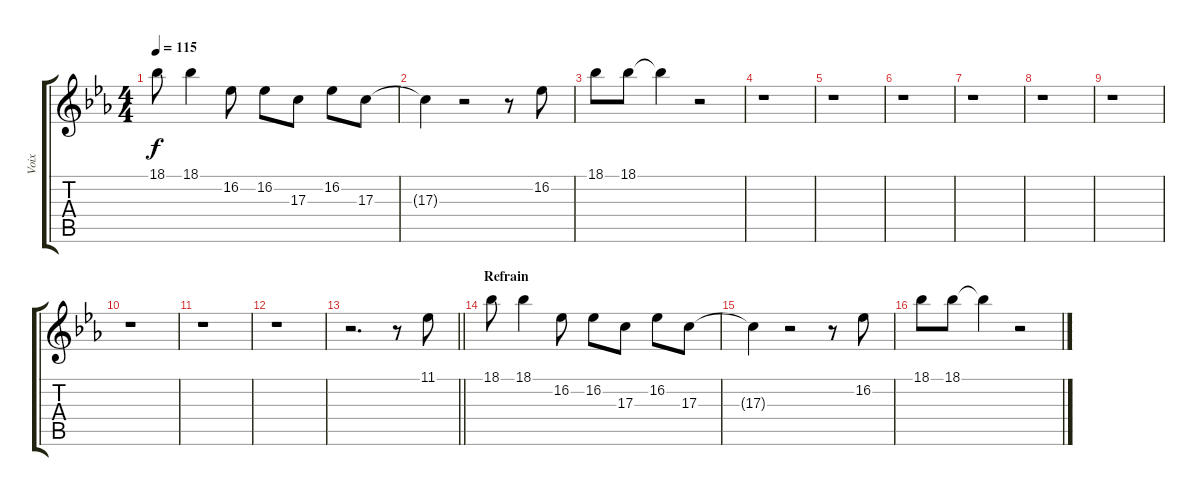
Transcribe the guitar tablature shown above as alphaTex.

\track ("Voix" "Voix") {instrument flute}
\staff {score tabs}
\tuning (E4 B3 G3 D3 A2 E2) {hide}
\ts (4 4)
\tempo 115
\clef g2
\ks eb
18.1.8{dy f} 18.1.4 16.2.8 16.2.8 17.3.8 16.2.8 17.3.8 |
17.3{t}.4 r.2 r.8 16.2.8 |
18.1.8 18.1.8 18.1{t}.4 r.2 |
r.1 |
r.1 |
r.1 |
r.1 |
r.1 |
r.1 |
r.1 |
r.1 |
r.1 |
\barLineRight lightlight
r.2{d} r.8 11.1.8 |
\section ("" "Refrain")
18.1.8 18.1.4 16.2.8 16.2.8 17.3.8 16.2.8 17.3.8 |
17.3{t}.4 r.2 r.8 16.2.8 |
18.1.8 18.1.8 18.1{t}.4 r.2
